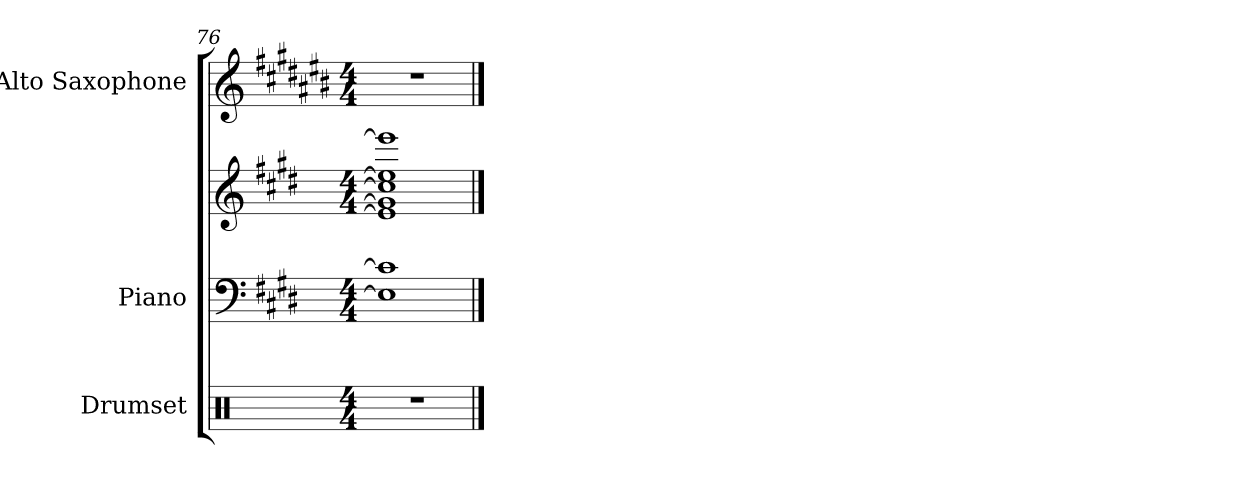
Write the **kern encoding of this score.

**kern	**kern	**kern	**kern
*part3	*part2	*part2	*part1
*staff4	*staff3	*staff2	*staff1
*I"Drumset	*I"Piano	*	*I"Alto Saxophone
*I'Drs.	*I'Pno.	*	*I'A. Sax.
*clefX	*clefF4	*clefG2	*clefG2
*	*	*	*ITrd5c9
*k[]	*k[f#c#g#d#]	*k[f#c#g#d#]	*k[f#c#g#d#]
*M4/4	*M4/4	*M4/4	*M4/4
=76	=76	=76	=76
1r	1E] 1c#]	1e] 1g#] 1cc#] 1ee] 1eee]	1r
==	==	==	==
*-	*-	*-	*-
